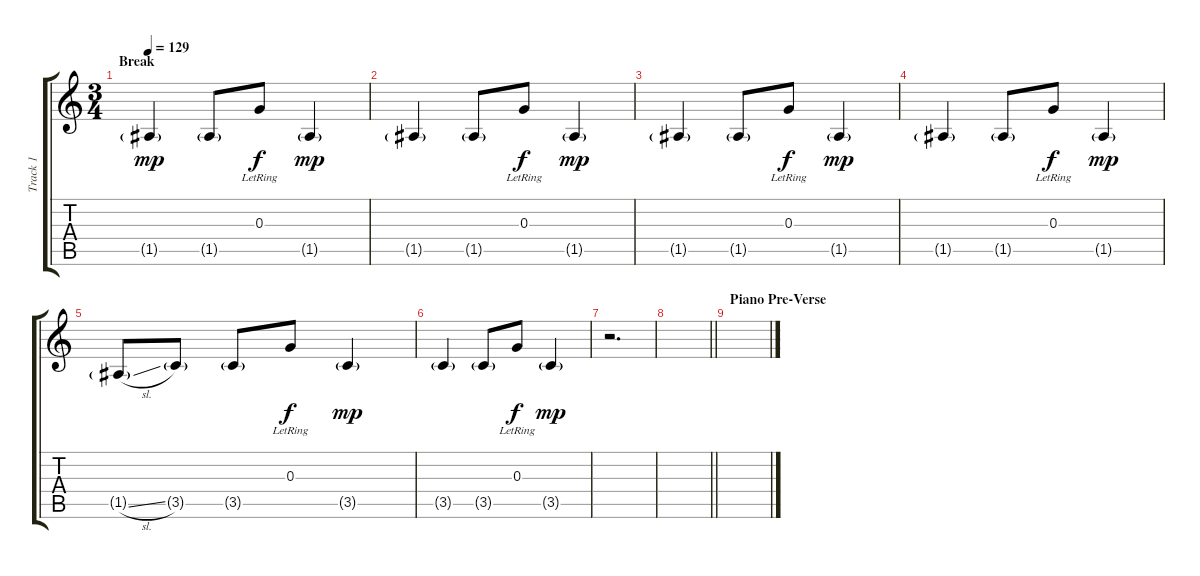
\track ("Track 1" "Track 1") {instrument electricguitarjazz}
\staff {score tabs}
\tuning (E4 B3 G3 D3 A2 E2) {hide}
\ts (3 4)
\section ("" "Break")
\tempo 129
\clef g2
\ks c
1.5{g}.4{dy mp balance 16} 1.5{g}.8 0.3{lr}.8{dy f} 1.5{g}.4{dy mp} |
1.5{g}.4 1.5{g}.8 0.3{lr}.8{dy f} 1.5{g}.4{dy mp} |
1.5{g}.4 1.5{g}.8 0.3{lr}.8{dy f} 1.5{g}.4{dy mp} |
1.5{g}.4 1.5{g}.8 0.3{lr}.8{dy f} 1.5{g}.4{dy mp} |
1.5{sl g}.8 3.5{g}.8 3.5{g}.8 0.3{lr}.8{dy f} 3.5{g}.4{dy mp} |
3.5{g}.4 3.5{g}.8 0.3{lr}.8{dy f} 3.5{g}.4{dy mp} |
r.2{d} |
\barLineRight lightlight
|
\section ("" "Piano Pre-Verse")
